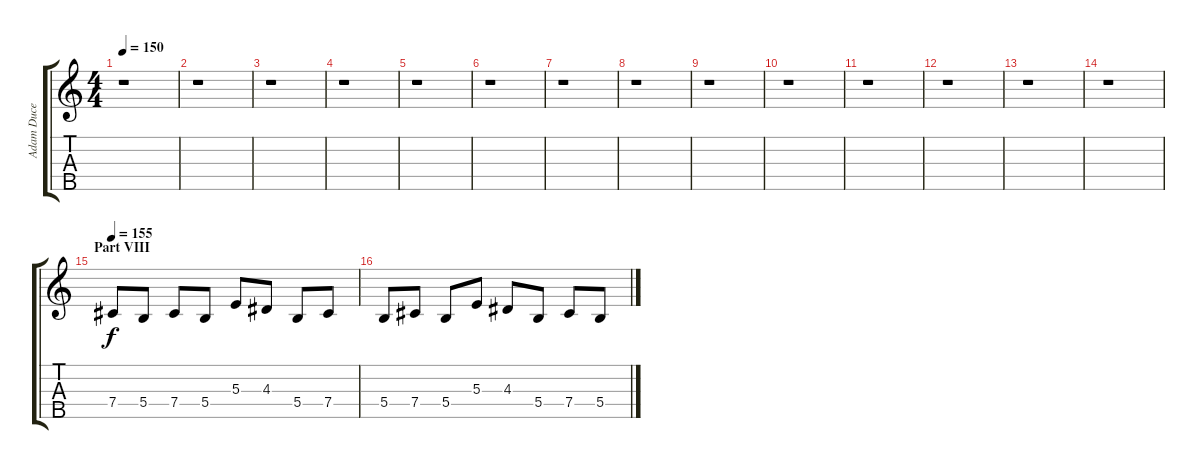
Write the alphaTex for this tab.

\track ("Adam Duce" "Adam Duce") {instrument electricbassfinger}
\staff {score tabs}
\tuning (Ab3 E3 B2 Gb2 B1) {hide}
\ts (4 4)
\tempo 150
\clef g2
\ks c
r.1{dy f} |
r.1 |
r.1 |
r.1 |
r.1 |
r.1 |
r.1 |
r.1 |
r.1 |
r.1 |
r.1 |
r.1 |
r.1 |
r.1 |
\section ("" "Part VIII")
\tempo 155
7.4.8 5.4.8 7.4.8 5.4.8 5.3.8 4.3.8 5.4.8 7.4.8 |
5.4.8 7.4.8 5.4.8 5.3.8 4.3.8 5.4.8 7.4.8 5.4.8
